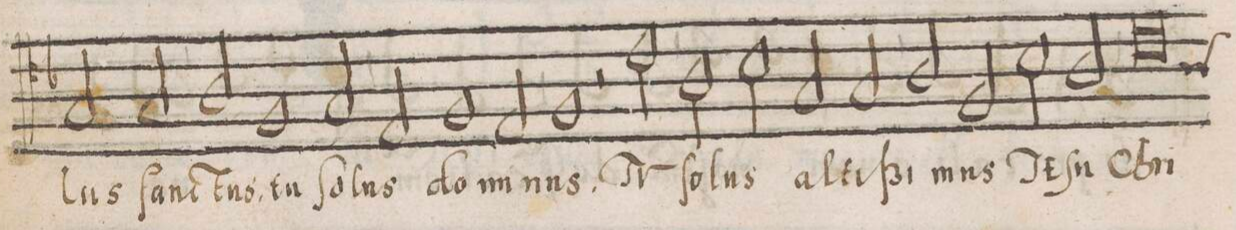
**kern	**text
*I"TENOR	*
*clefC4	*
*k[b-]	*
*met()	*
*M2/1	*
2G/	-lus
2G/	ſanc-
=114-	=114-
2A/	-tus,
1F	tu
2G/	ſo-
=115-	=115-
2E/	-lus
1F	do-
2E/	-mi-
=116-	=116-
1F	-nus.
2r	.
2c\	TV
=117-	=117-
2A\	ſo-
2B-\	-lus
2G/	al-
2G/	-tiſ-
=118-	=118-
2A/	-si-
2F/	-mus
2B-\	JE-
2A/	-ſu
=119-	=119-
*custos:A	*
0c	Chri-
=120-	=120-
*-	*-
